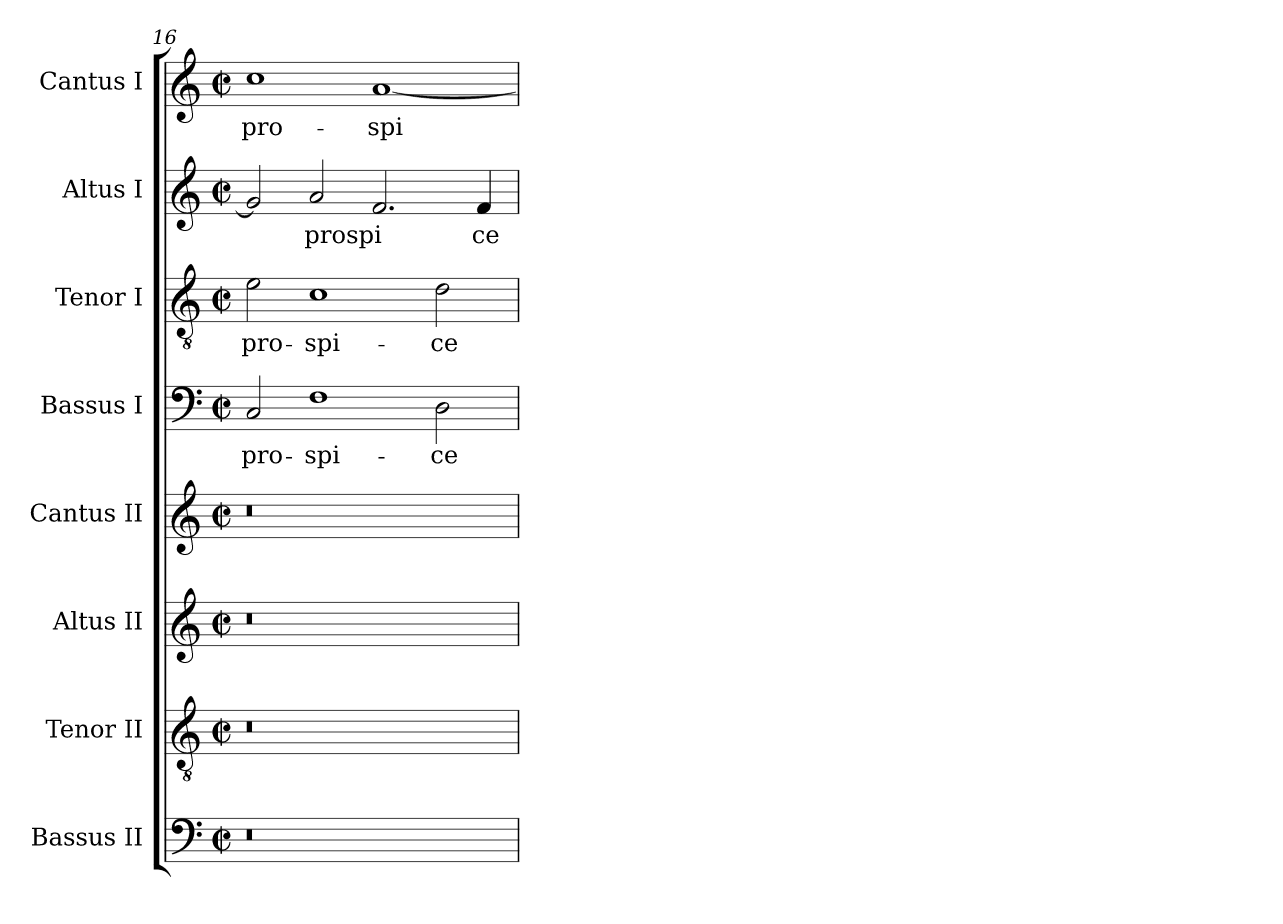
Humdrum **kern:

**kern	**kern	**kern	**kern	**kern	**text	**kern	**text	**kern	**text	**kern	**text
*part8	*part7	*part6	*part5	*part4	*part4	*part3	*part3	*part2	*part2	*part1	*part1
*staff8	*staff7	*staff6	*staff5	*staff4	*staff4	*staff3	*staff3	*staff2	*staff2	*staff1	*staff1
*I"Bassus II	*I"Tenor II	*I"Altus II	*I"Cantus II	*I"Bassus I	*	*I"Tenor I	*	*I"Altus I	*	*I"Cantus I	*
*clefF4	*clefGv2	*clefG2	*clefG2	*clefF4	*	*clefGv2	*	*clefG2	*	*clefG2	*
*M2/2	*M2/2	*M2/2	*M2/2	*M2/2	*	*M2/2	*	*M2/2	*	*M2/2	*
*met(c|)	*met(c|)	*met(c|)	*met(c|)	*met(c|)	*	*met(c|)	*	*met(c|)	*	*met(c|)	*
=16	=16	=16	=16	=16	=16	=16	=16	=16	=16	=16	=16
!	!	!	!	!	!LO:LY:b:cj	!	!LO:LY:b:cj	!	!	!	!LO:LY:b:cj
0r	0r	0r	0r	2C/	pro-	2e\	pro-	2g/]	.	1cc	pro-
!	!	!	!	!	!LO:LY:b:cj	!	!LO:LY:b:cj	!	!LO:LY:b:cj	!	!
.	.	.	.	1F	-spi-	1c	-spi-	2a/	prospi	.	.
!	!	!	!	!	!	!	!	!	!	!	!LO:LY:b:cj
.	.	.	.	.	.	.	.	2.f/	.	[<1a	-spi-
!	!	!	!	!	!LO:LY:b:cj	!	!LO:LY:b:cj	!	!	!	!
.	.	.	.	2D\	-ce-	2d\	-ce-	.	.	.	.
!	!	!	!	!	!	!	!	!	!LO:LY:b:cj	!	!
.	.	.	.	.	.	.	.	4f/	ce	.	.
=	=	=	=	=	=	=	=	=	=	=	=
*-	*-	*-	*-	*-	*-	*-	*-	*-	*-	*-	*-
